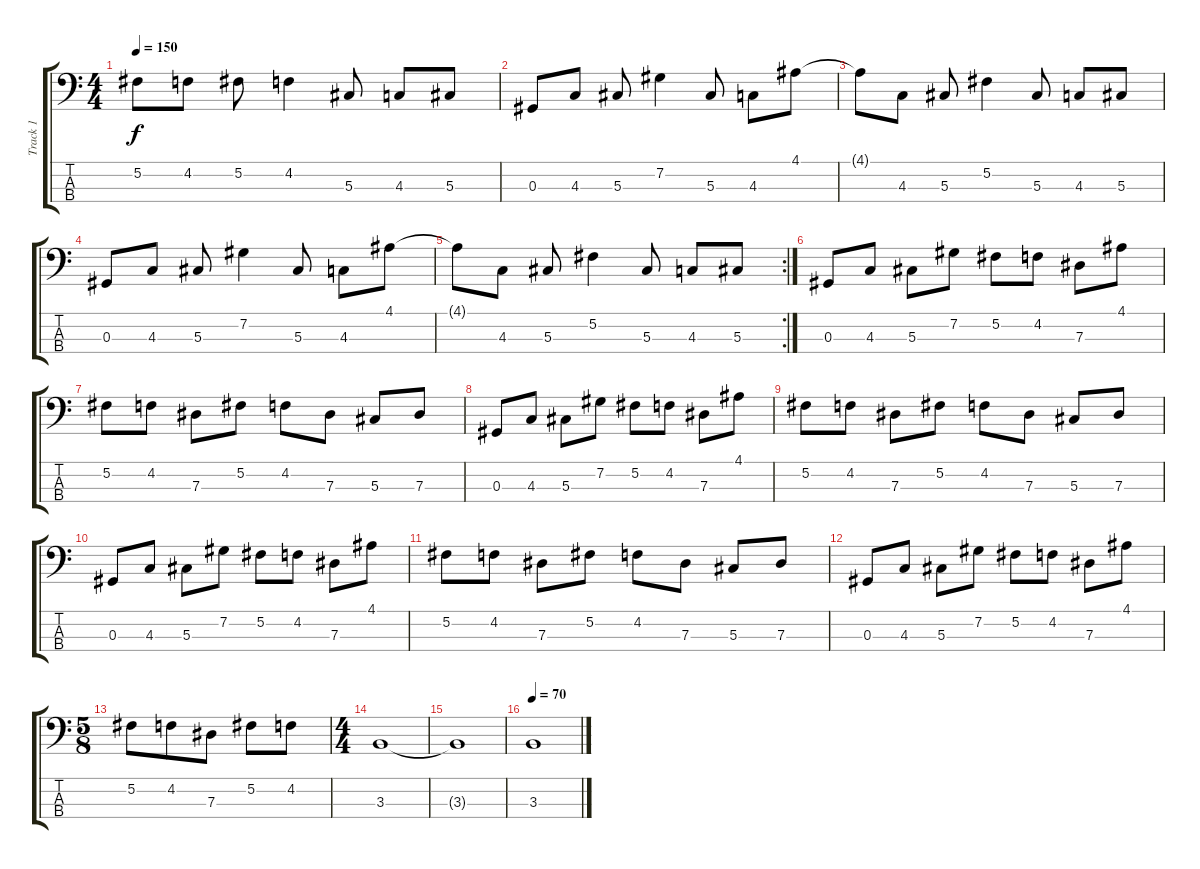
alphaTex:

\track ("Track 1" "Track 1") {instrument electricbassfinger}
\staff {score tabs}
\tuning (Gb2 Db2 Ab1 Eb1) {hide}
\ts (4 4)
\tempo 150
\clef f4
\ks c
5.2{t}.8{dy f} 4.2.8 5.2.8 4.2.4 5.3.8 4.3.8 5.3.8 |
0.3.8 4.3.8 5.3.8 7.2.4 5.3.8 4.3.8 4.1.8 |
4.1{t}.8 4.3.8 5.3.8 5.2.4 5.3.8 4.3.8 5.3.8 |
0.3.8 4.3.8 5.3.8 7.2.4 5.3.8 4.3.8 4.1.8 |
\rc 2
4.1{t}.8 4.3.8 5.3.8 5.2.4 5.3.8 4.3.8 5.3.8 |
0.3.8 4.3.8 5.3.8 7.2.8 5.2.8 4.2.8 7.3.8 4.1.8 |
5.2.8 4.2.8 7.3.8 5.2.8 4.2.8 7.3.8 5.3.8 7.3.8 |
0.3.8 4.3.8 5.3.8 7.2.8 5.2.8 4.2.8 7.3.8 4.1.8 |
5.2.8 4.2.8 7.3.8 5.2.8 4.2.8 7.3.8 5.3.8 7.3.8 |
0.3.8 4.3.8 5.3.8 7.2.8 5.2.8 4.2.8 7.3.8 4.1.8 |
5.2.8 4.2.8 7.3.8 5.2.8 4.2.8 7.3.8 5.3.8 7.3.8 |
0.3.8 4.3.8 5.3.8 7.2.8 5.2.8 4.2.8 7.3.8 4.1.8 |
\ts (5 8)
5.2.8 4.2.8 7.3.8 5.2.8 4.2.8 |
\ts (4 4)
3.3.1 |
3.3{t}.1 |
\tempo 70
3.3.1
